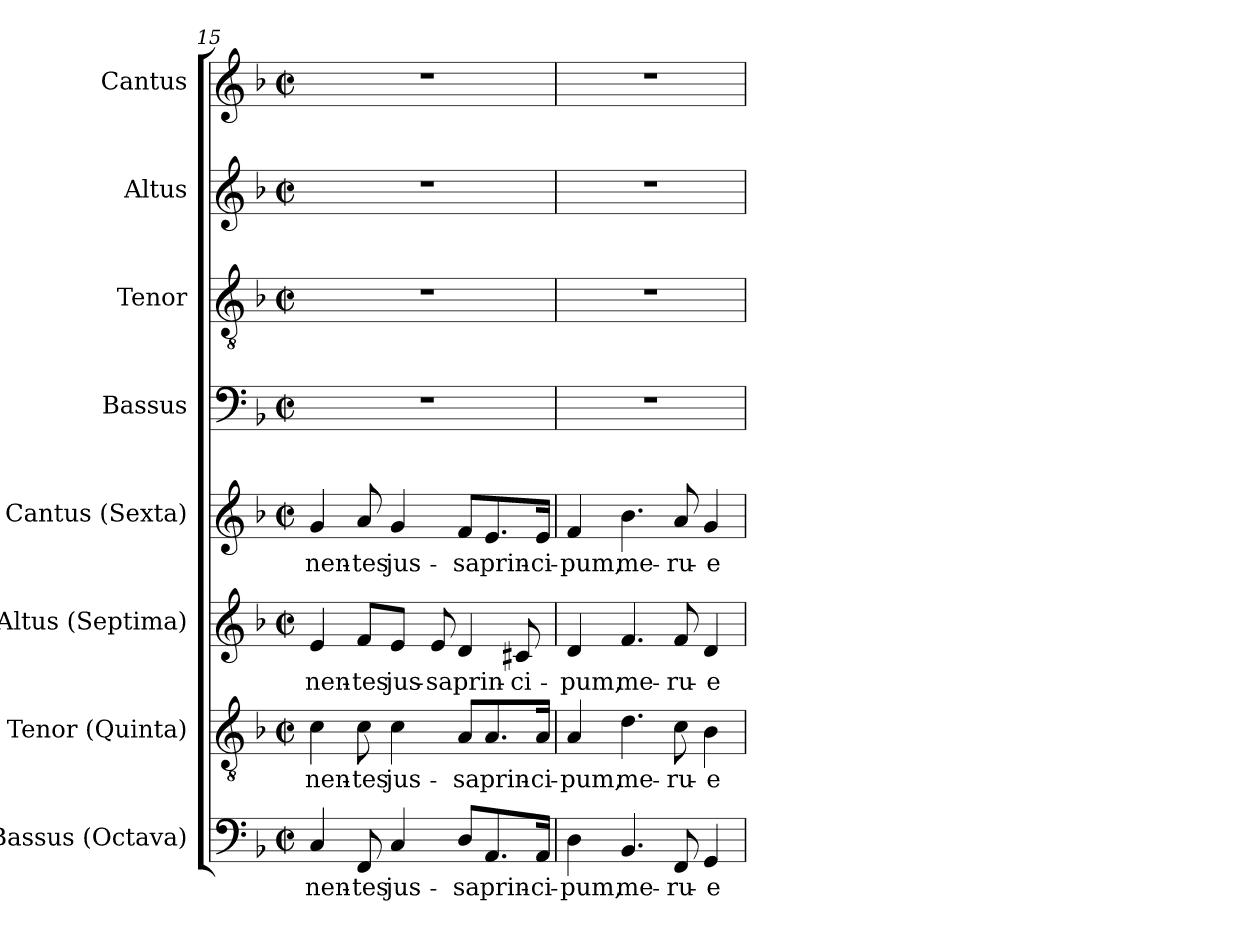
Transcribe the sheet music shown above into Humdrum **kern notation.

**kern	**text	**kern	**text	**kern	**text	**kern	**text	**kern	**kern	**kern	**kern
*part8	*part8	*part7	*part7	*part6	*part6	*part5	*part5	*part4	*part3	*part2	*part1
*staff8	*staff8	*staff7	*staff7	*staff6	*staff6	*staff5	*staff5	*staff4	*staff3	*staff2	*staff1
*I"Bassus (Octava)	*	*I"Tenor (Quinta)	*	*I"Altus (Septima)	*	*I"Cantus (Sexta)	*	*I"Bassus	*I"Tenor	*I"Altus	*I"Cantus
*I'B.	*	*I'T.	*	*I'A.	*	*I'S.	*	*I'B.	*I'T.	*I'A.	*I'S.
!!LO:LB:g=z
*clefF4	*	*clefGv2	*	*clefG2	*	*clefG2	*	*clefF4	*clefGv2	*clefG2	*clefG2
*	*	*ITrd7c12	*	*	*	*	*	*	*ITrd7c12	*	*
*k[b-]	*	*k[b-]	*	*k[b-]	*	*k[b-]	*	*k[b-]	*k[b-]	*k[b-]	*k[b-]
*F:	*	*F:	*	*F:	*	*F:	*	*F:	*F:	*F:	*F:
*M2/2	*	*M2/2	*	*M2/2	*	*M2/2	*	*M2/2	*M2/2	*M2/2	*M2/2
*met(c|)	*	*met(c|)	*	*met(c|)	*	*met(c|)	*	*met(c|)	*met(c|)	*met(c|)	*met(c|)
=15	=15	=15	=15	=15	=15	=15	=15	=15	=15	=15	=15
!	!LO:LY:b:color=#000000	!	!	!	!	!	!	!	!	!	!
!	!	!	!LO:LY:b:color=#000000	!	!	!	!	!	!	!	!
!	!	!	!	!	!LO:LY:b:color=#000000	!	!	!	!	!	!
!	!	!	!	!	!	!	!LO:LY:b:color=#000000	!	!	!	!
4Ci/	-nen-	4Ci\	-nen-	4ei/	-nen-	4gi/	-nen-	1r	1r	1r	1r
!	!LO:LY:b:color=#000000	!	!	!	!	!	!	!	!	!	!
!	!	!	!LO:LY:b:color=#000000	!	!	!	!	!	!	!	!
!	!	!	!	!	!LO:LY:b:color=#000000	!	!	!	!	!	!
!	!	!	!	!	!	!	!LO:LY:b:color=#000000	!	!	!	!
8FFi/	-tes	8Ci\	-tes	8fi/L	-tes	8ai/	-tes	.	.	.	.
!	!LO:LY:b:color=#000000	!	!	!	!	!	!	!	!	!	!
!	!	!	!LO:LY:b:color=#000000	!	!	!	!	!	!	!	!
!	!	!	!	!	!LO:LY:b:color=#000000	!	!	!	!	!	!
!	!	!	!	!	!	!	!LO:LY:b:color=#000000	!	!	!	!
4Ci/	jus-	4Ci\	jus-	8ei/J	jus-	4gi/	jus-	.	.	.	.
!	!	!	!	!	!LO:LY:b:color=#000000	!	!	!	!	!	!
.	.	.	.	8ei/	-sa	.	.	.	.	.	.
!	!LO:LY:b:color=#000000	!	!	!	!	!	!	!	!	!	!
!	!	!	!LO:LY:b:color=#000000	!	!	!	!	!	!	!	!
!	!	!	!	!	!LO:LY:b:color=#000000	!	!	!	!	!	!
!	!	!	!	!	!	!	!LO:LY:b:color=#000000	!	!	!	!
8Di/L	-sa	8AAi/L	-sa	4di/	prin-	8fi/L	-sa	.	.	.	.
!	!LO:LY:b:color=#000000	!	!	!	!	!	!	!	!	!	!
!	!	!	!LO:LY:b:color=#000000	!	!	!	!	!	!	!	!
!	!	!	!	!	!	!	!LO:LY:b:color=#000000	!	!	!	!
8.AAi/	prin-	8.AAi/	prin-	.	.	8.ei/	prin-	.	.	.	.
!	!	!	!	!	!LO:LY:b:color=#000000	!	!	!	!	!	!
.	.	.	.	8c#Xi/	-ci-	.	.	.	.	.	.
!	!LO:LY:b:color=#000000	!	!	!	!	!	!	!	!	!	!
!	!	!	!LO:LY:b:color=#000000	!	!	!	!	!	!	!	!
!	!	!	!	!	!	!	!LO:LY:b:color=#000000	!	!	!	!
16AAi/Jk	-ci-	16AAi/Jk	-ci-	.	.	16ei/Jk	-ci-	.	.	.	.
=16	=16	=16	=16	=16	=16	=16	=16	=16	=16	=16	=16
!	!LO:LY:b:color=#000000	!	!	!	!	!	!	!	!	!	!
!	!	!	!LO:LY:b:color=#000000	!	!	!	!	!	!	!	!
!	!	!	!	!	!LO:LY:b:color=#000000	!	!	!	!	!	!
!	!	!	!	!	!	!	!LO:LY:b:color=#000000	!	!	!	!
4Di\	-pum,	4AAi/	-pum,	4di/	-pum,	4fi/	-pum,	1r	1r	1r	1r
!	!LO:LY:b:color=#000000	!	!	!	!	!	!	!	!	!	!
!	!	!	!LO:LY:b:color=#000000	!	!	!	!	!	!	!	!
!	!	!	!	!	!LO:LY:b:color=#000000	!	!	!	!	!	!
!	!	!	!	!	!	!	!LO:LY:b:color=#000000	!	!	!	!
4.BB-i/	me-	4.Di\	me-	4.fi/	me-	4.b-i\	me-	.	.	.	.
!	!LO:LY:b:color=#000000	!	!	!	!	!	!	!	!	!	!
!	!	!	!LO:LY:b:color=#000000	!	!	!	!	!	!	!	!
!	!	!	!	!	!LO:LY:b:color=#000000	!	!	!	!	!	!
!	!	!	!	!	!	!	!LO:LY:b:color=#000000	!	!	!	!
8FFi/	-ru-	8Ci\	-ru-	8fi/	-ru-	8ai/	-ru-	.	.	.	.
!	!LO:LY:b:color=#000000	!	!	!	!	!	!	!	!	!	!
!	!	!	!LO:LY:b:color=#000000	!	!	!	!	!	!	!	!
!	!	!	!	!	!LO:LY:b:color=#000000	!	!	!	!	!	!
!	!	!	!	!	!	!	!LO:LY:b:color=#000000	!	!	!	!
4GGi/	-e-	4BB-i\	-e-	4di/	-e-	4gi/	-e-	.	.	.	.
=	=	=	=	=	=	=	=	=	=	=	=
*-	*-	*-	*-	*-	*-	*-	*-	*-	*-	*-	*-
